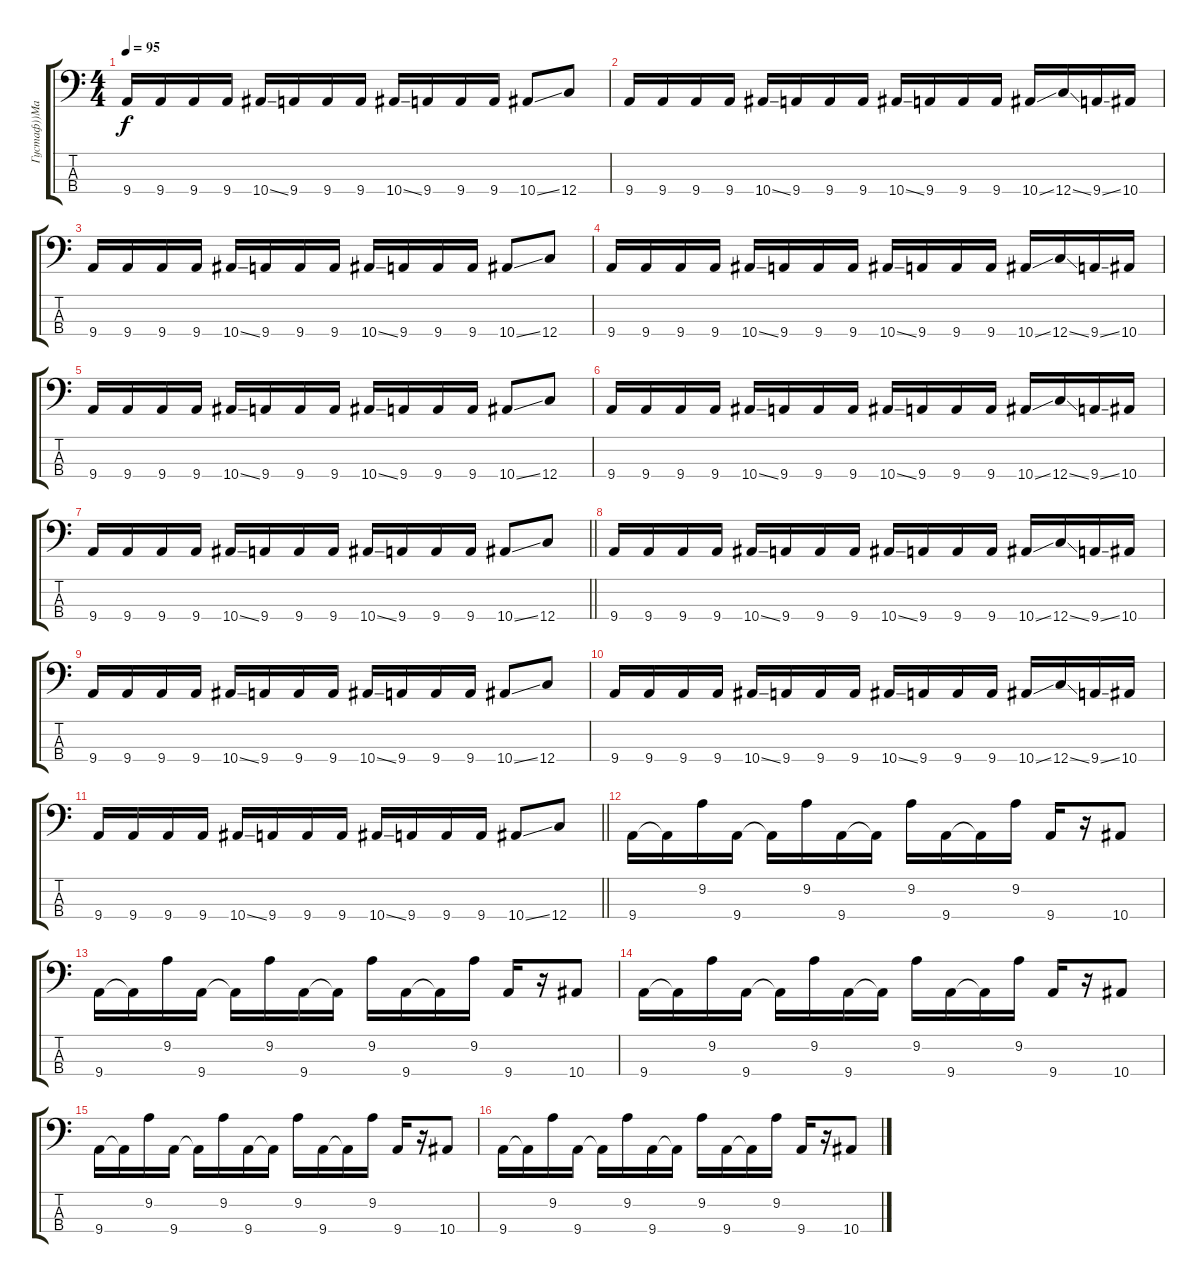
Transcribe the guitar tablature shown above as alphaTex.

\track ("Густаф))Малибу)" "Густаф))Ма") {instrument slapbass2}
\staff {score tabs}
\tuning (F2 C2 G1 C1) {hide}
\ts (4 4)
\tempo 95
\clef f4
\ks c
9.4.16{dy f} 9.4.16 9.4.16 9.4.16 10.4{ss}.16 9.4.16 9.4.16 9.4.16 10.4{ss}.16 9.4.16 9.4.16 9.4.16 10.4{ss}.8 12.4.8 |
9.4.16 9.4.16 9.4.16 9.4.16 10.4{ss}.16 9.4.16 9.4.16 9.4.16 10.4{ss}.16 9.4.16 9.4.16 9.4.16 10.4{ss}.16 12.4{ss}.16 9.4{ss}.16 10.4.16 |
9.4.16 9.4.16 9.4.16 9.4.16 10.4{ss}.16 9.4.16 9.4.16 9.4.16 10.4{ss}.16 9.4.16 9.4.16 9.4.16 10.4{ss}.8 12.4.8 |
9.4.16 9.4.16 9.4.16 9.4.16 10.4{ss}.16 9.4.16 9.4.16 9.4.16 10.4{ss}.16 9.4.16 9.4.16 9.4.16 10.4{ss}.16 12.4{ss}.16 9.4{ss}.16 10.4.16 |
9.4.16 9.4.16 9.4.16 9.4.16 10.4{ss}.16 9.4.16 9.4.16 9.4.16 10.4{ss}.16 9.4.16 9.4.16 9.4.16 10.4{ss}.8 12.4.8 |
9.4.16 9.4.16 9.4.16 9.4.16 10.4{ss}.16 9.4.16 9.4.16 9.4.16 10.4{ss}.16 9.4.16 9.4.16 9.4.16 10.4{ss}.16 12.4{ss}.16 9.4{ss}.16 10.4.16 |
\barLineRight lightlight
9.4.16 9.4.16 9.4.16 9.4.16 10.4{ss}.16 9.4.16 9.4.16 9.4.16 10.4{ss}.16 9.4.16 9.4.16 9.4.16 10.4{ss}.8 12.4.8 |
9.4.16 9.4.16 9.4.16 9.4.16 10.4{ss}.16 9.4.16 9.4.16 9.4.16 10.4{ss}.16 9.4.16 9.4.16 9.4.16 10.4{ss}.16 12.4{ss}.16 9.4{ss}.16 10.4.16 |
9.4.16 9.4.16 9.4.16 9.4.16 10.4{ss}.16 9.4.16 9.4.16 9.4.16 10.4{ss}.16 9.4.16 9.4.16 9.4.16 10.4{ss}.8 12.4.8 |
9.4.16 9.4.16 9.4.16 9.4.16 10.4{ss}.16 9.4.16 9.4.16 9.4.16 10.4{ss}.16 9.4.16 9.4.16 9.4.16 10.4{ss}.16 12.4{ss}.16 9.4{ss}.16 10.4.16 |
\barLineRight lightlight
9.4.16 9.4.16 9.4.16 9.4.16 10.4{ss}.16 9.4.16 9.4.16 9.4.16 10.4{ss}.16 9.4.16 9.4.16 9.4.16 10.4{ss}.8 12.4.8 |
9.4.16 9.4{t}.16 9.2.16 9.4.16 9.4{t}.16 9.2.16 9.4.16 9.4{t}.16 9.2.16 9.4.16 9.4{t}.16 9.2.16 9.4.16 r.16 10.4.8 |
9.4.16 9.4{t}.16 9.2.16 9.4.16 9.4{t}.16 9.2.16 9.4.16 9.4{t}.16 9.2.16 9.4.16 9.4{t}.16 9.2.16 9.4.16 r.16 10.4.8 |
9.4.16 9.4{t}.16 9.2.16 9.4.16 9.4{t}.16 9.2.16 9.4.16 9.4{t}.16 9.2.16 9.4.16 9.4{t}.16 9.2.16 9.4.16 r.16 10.4.8 |
9.4.16 9.4{t}.16 9.2.16 9.4.16 9.4{t}.16 9.2.16 9.4.16 9.4{t}.16 9.2.16 9.4.16 9.4{t}.16 9.2.16 9.4.16 r.16 10.4.8 |
9.4.16 9.4{t}.16 9.2.16 9.4.16 9.4{t}.16 9.2.16 9.4.16 9.4{t}.16 9.2.16 9.4.16 9.4{t}.16 9.2.16 9.4.16 r.16 10.4.8
